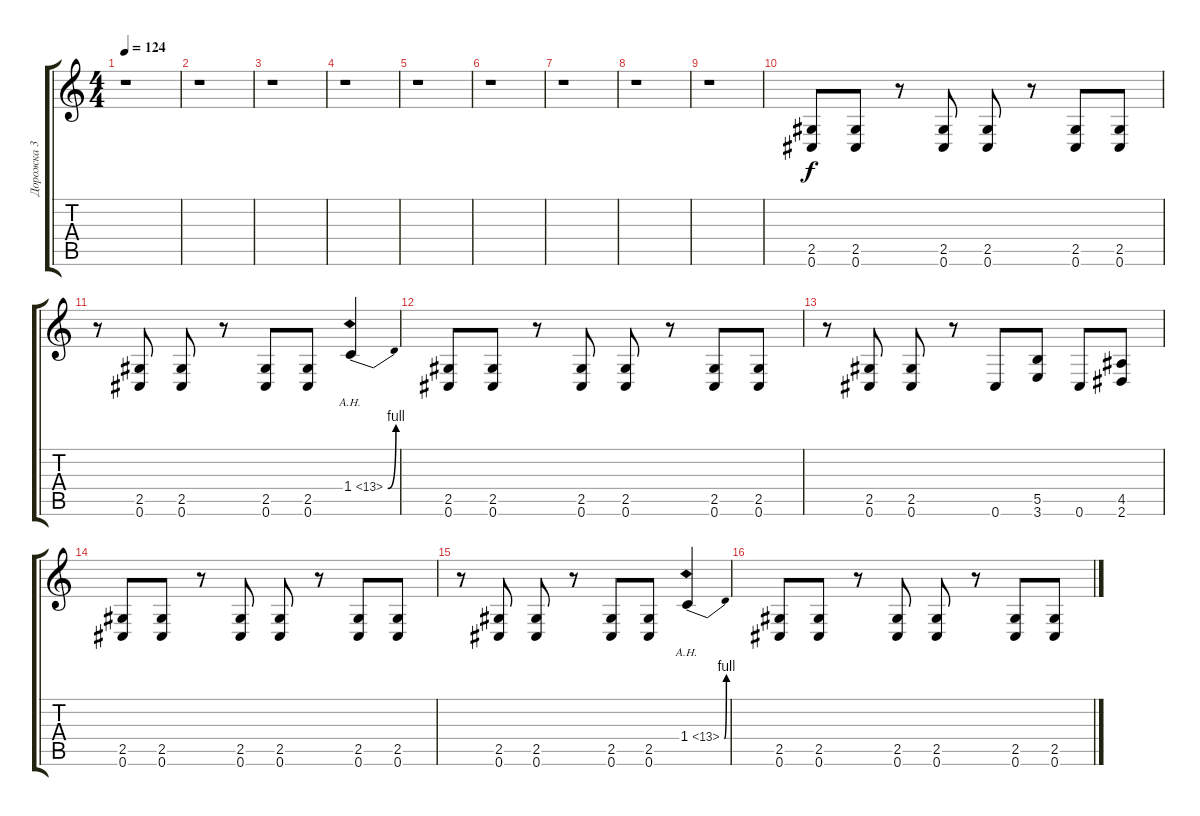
\track ("Дорожка 3" "Дорожка 3") {instrument distortionguitar}
\staff {score tabs}
\tuning (Db4 Ab3 E3 B2 Gb2 Db2) {hide}
\ts (4 4)
\tempo 124
\clef g2
\ks c
r.1{dy f} |
r.1 |
r.1 |
r.1 |
r.1 |
r.1 |
r.1 |
r.1 |
r.1 |
(2.5 0.6).8{instrument distortionguitar} (2.5 0.6).8 r.8 (2.5 0.6).8 (2.5 0.6).8 r.8 (2.5 0.6).8 (2.5 0.6).8 |
r.8 (2.5 0.6).8 (2.5 0.6).8 r.8 (2.5 0.6).8 (2.5 0.6).8 1.4{be (bend 0 0 60 4) ah 12}.4 |
(2.5 0.6).8 (2.5 0.6).8 r.8 (2.5 0.6).8 (2.5 0.6).8 r.8 (2.5 0.6).8 (2.5 0.6).8 |
r.8 (2.5 0.6).8 (2.5 0.6).8 r.8 0.6.8 (5.5 3.6).8 0.6.8 (4.5 2.6).8 |
(2.5 0.6).8 (2.5 0.6).8 r.8 (2.5 0.6).8 (2.5 0.6).8 r.8 (2.5 0.6).8 (2.5 0.6).8 |
r.8 (2.5 0.6).8 (2.5 0.6).8 r.8 (2.5 0.6).8 (2.5 0.6).8 1.4{be (bend 0 0 60 4) ah 12}.4 |
(2.5 0.6).8 (2.5 0.6).8 r.8 (2.5 0.6).8 (2.5 0.6).8 r.8 (2.5 0.6).8 (2.5 0.6).8
